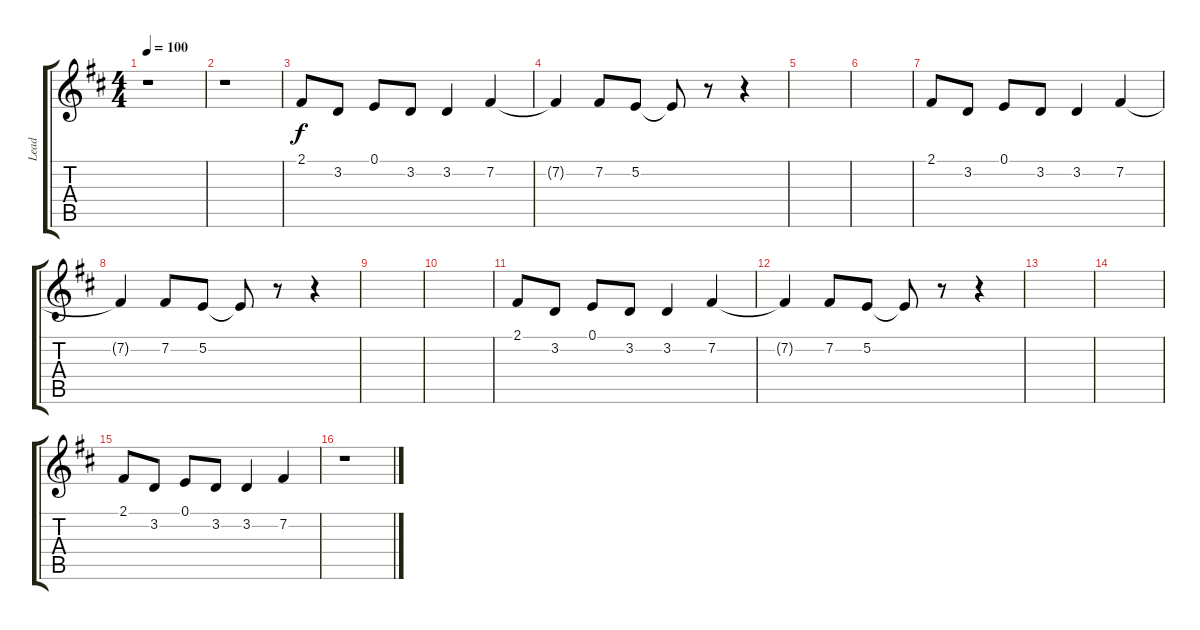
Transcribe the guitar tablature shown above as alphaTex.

\track ("Lead" "Lead") {instrument lead3calliope}
\staff {score tabs}
\tuning (E4 B3 G3 D3 A2 E2) {hide}
\ts (4 4)
\tempo 100
\clef g2
\ks d
r.1{dy f} |
r.1 |
2.1.8 3.2.8 0.1.8 3.2.8 3.2.4 7.2.4 |
7.2{t}.4 7.2.8 5.2.8 5.2{t}.8 r.8 r.4 |
|
|
2.1.8 3.2.8 0.1.8 3.2.8 3.2.4 7.2.4 |
7.2{t}.4 7.2.8 5.2.8 5.2{t}.8 r.8 r.4 |
|
|
2.1.8 3.2.8 0.1.8 3.2.8 3.2.4 7.2.4 |
7.2{t}.4 7.2.8 5.2.8 5.2{t}.8 r.8 r.4 |
|
|
2.1.8 3.2.8 0.1.8 3.2.8 3.2.4 7.2.4 |
r.1
